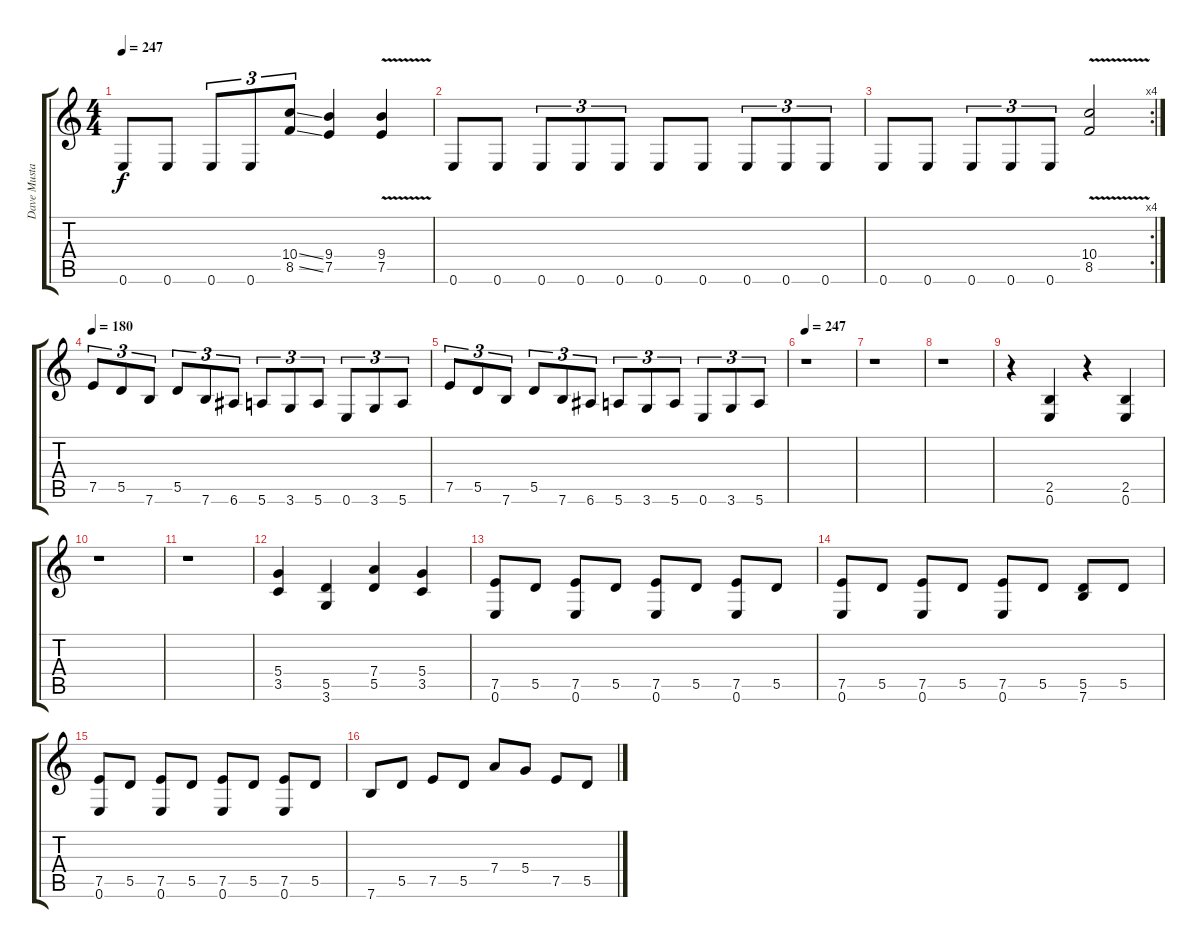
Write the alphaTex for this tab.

\track ("Dave Mustaine (Rhythm Guitar)" "Dave Musta") {instrument distortionguitar}
\staff {score tabs}
\tuning (E4 B3 G3 D3 A2 E2) {hide}
\ts (4 4)
\tempo 247
\clef g2
\ks c
0.6.8{dy f} 0.6.8 0.6.8{tu (3 2)} 0.6.8{tu (3 2)} (10.4{ss} 8.5{ss}).8{tu (3 2)} (9.4 7.5).4 (9.4{v} 7.5{v}).4 |
0.6.8 0.6.8 0.6.8{tu (3 2)} 0.6.8{tu (3 2)} 0.6.8{tu (3 2)} 0.6.8 0.6.8 0.6.8{tu (3 2)} 0.6.8{tu (3 2)} 0.6.8{tu (3 2)} |
\rc 4
0.6.8 0.6.8 0.6.8{tu (3 2)} 0.6.8{tu (3 2)} 0.6.8{tu (3 2)} (10.4{v} 8.5{v}).2 |
\tempo 180
7.5.8{tu (3 2)} 5.5.8{tu (3 2)} 7.6.8{tu (3 2)} 5.5.8{tu (3 2)} 7.6.8{tu (3 2)} 6.6.8{tu (3 2)} 5.6.8{tu (3 2)} 3.6.8{tu (3 2)} 5.6.8{tu (3 2)} 0.6.8{tu (3 2)} 3.6.8{tu (3 2)} 5.6.8{tu (3 2)} |
7.5.8{tu (3 2)} 5.5.8{tu (3 2)} 7.6.8{tu (3 2)} 5.5.8{tu (3 2)} 7.6.8{tu (3 2)} 6.6.8{tu (3 2)} 5.6.8{tu (3 2)} 3.6.8{tu (3 2)} 5.6.8{tu (3 2)} 0.6.8{tu (3 2)} 3.6.8{tu (3 2)} 5.6.8{tu (3 2)} |
\tempo 247
r.1 |
r.1 |
r.1 |
r.4 (2.5 0.6).4 r.4 (2.5 0.6).4 |
r.1 |
r.1 |
(5.4 3.5).4 (5.5 3.6).4 (7.4 5.5).4 (5.4 3.5).4 |
(7.5 0.6).8 5.5.8 (7.5 0.6).8 5.5.8 (7.5 0.6).8 5.5.8 (7.5 0.6).8 5.5.8 |
(7.5 0.6).8 5.5.8 (7.5 0.6).8 5.5.8 (7.5 0.6).8 5.5.8 (5.5 7.6).8 5.5.8 |
(7.5 0.6).8 5.5.8 (7.5 0.6).8 5.5.8 (7.5 0.6).8 5.5.8 (7.5 0.6).8 5.5.8 |
7.6.8 5.5.8 7.5.8 5.5.8 7.4.8 5.4.8 7.5.8 5.5.8
